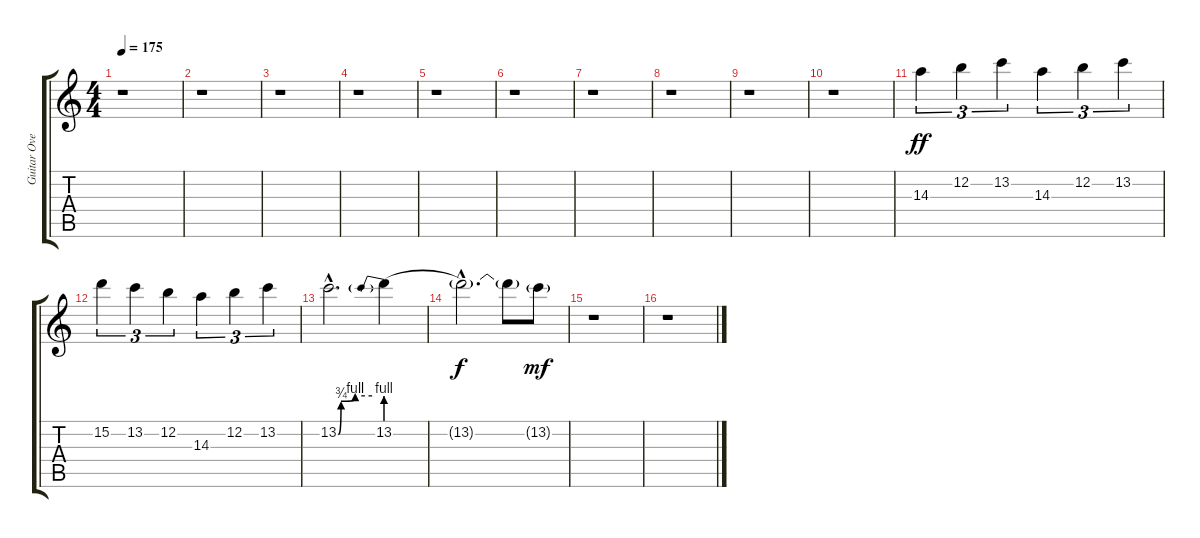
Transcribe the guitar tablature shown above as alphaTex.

\track ("Guitar Overdub" "Guitar Ove") {instrument overdrivenguitar}
\staff {score tabs}
\tuning (E4 B3 G3 D3 A2 E2) {hide}
\ts (4 4)
\tempo 175
\clef g2
\ks c
r.1{dy ff} |
r.1 |
r.1 |
r.1 |
r.1 |
r.1 |
r.1 |
r.1 |
r.1 |
r.1 |
14.3.4{tu (3 2)} 12.2.4{tu (3 2)} 13.2.4{tu (3 2)} 14.3.4{tu (3 2)} 12.2.4{tu (3 2)} 13.2.4{tu (3 2)} |
15.2.4{tu (3 2)} 13.2.4{tu (3 2)} 12.2.4{tu (3 2)} 14.3.4{tu (3 2)} 12.2.4{tu (3 2)} 13.2.4{tu (3 2)} |
13.2{be (custom 0 0 5 3 30 4 60 4) hac}.2{d} 13.2{be (prebend 0 4 60 4)}.4 |
13.2{hac t}.2{d dy f} 13.2{t}.8 13.2{g}.8{dy mf} |
r.1 |
r.1
